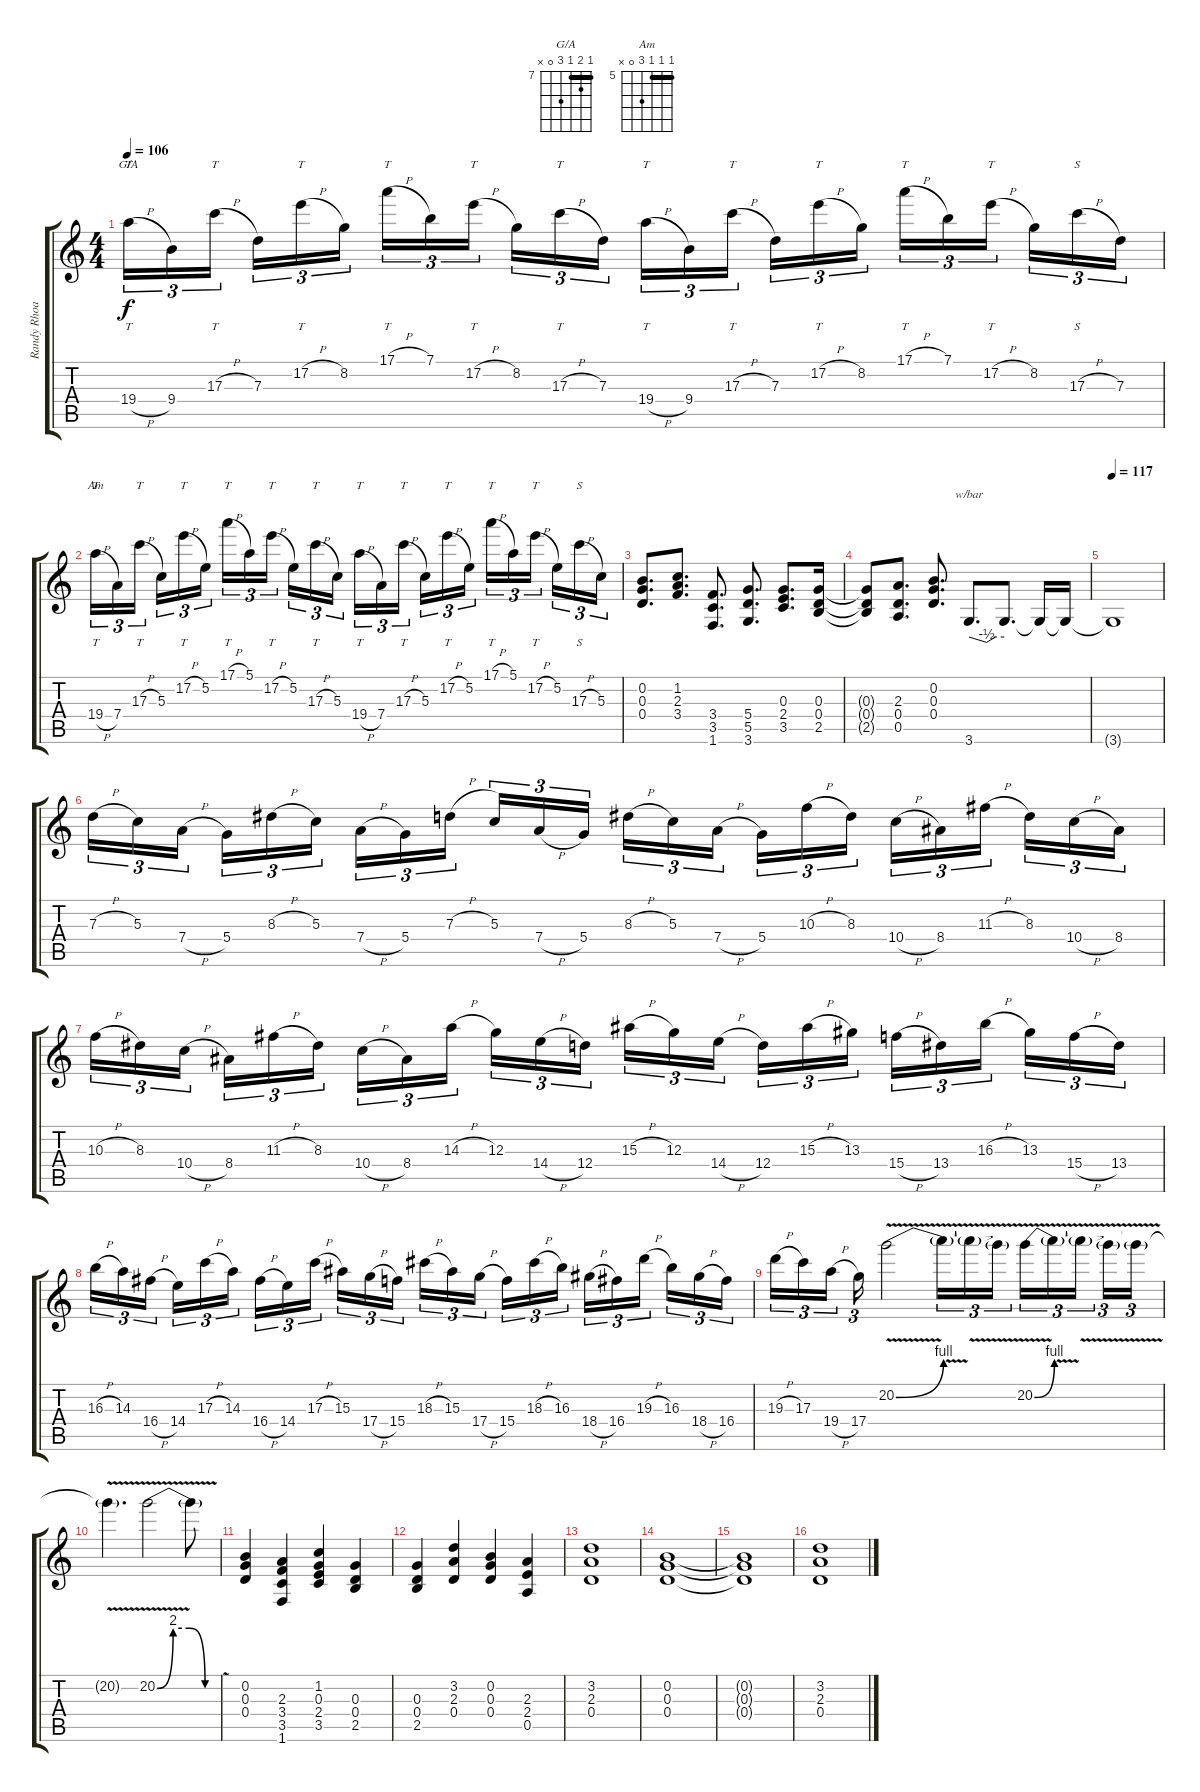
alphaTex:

\track ("Randy Rhoads" "Randy Rhoa") {instrument overdrivenguitar}
\staff {score tabs}
\tuning (E4 B3 G3 D3 A2 E2) {hide}
\chord ("G/A" 7 8 7 9 0 x) {firstfret 7 barre 7}
\chord ("Am" 5 5 5 7 0 x) {firstfret 5 barre 5}
\ts (4 4)
\tempo 106
\clef g2
\ks c
19.4{h}.16{tt tu (3 2) ch "G/A" dy f} 9.4.16{tu (3 2)} 17.3{h}.16{tt tu (3 2) beam splitsecondary} 7.3.16{tu (3 2)} 17.2{h}.16{tt tu (3 2)} 8.2.16{tu (3 2)} 17.1{h}.16{tt tu (3 2)} 7.1.16{tu (3 2)} 17.2{h}.16{tt tu (3 2) beam splitsecondary} 8.2.16{tu (3 2)} 17.3{h}.16{tt tu (3 2)} 7.3.16{tu (3 2)} 19.4{h}.16{tt tu (3 2)} 9.4.16{tu (3 2)} 17.3{h}.16{tt tu (3 2) beam splitsecondary} 7.3.16{tu (3 2)} 17.2{h}.16{tt tu (3 2)} 8.2.16{tu (3 2)} 17.1{h}.16{tt tu (3 2)} 7.1.16{tu (3 2)} 17.2{h}.16{tt tu (3 2) beam splitsecondary} 8.2.16{tu (3 2)} 17.3{h}.16{s tu (3 2)} 7.3.16{tu (3 2)} |
19.4{h}.16{tt tu (3 2) ch "Am"} 7.4.16{tu (3 2)} 17.3{h}.16{tt tu (3 2) beam splitsecondary} 5.3.16{tu (3 2)} 17.2{h}.16{tt tu (3 2)} 5.2.16{tu (3 2)} 17.1{h}.16{tt tu (3 2)} 5.1.16{tu (3 2)} 17.2{h}.16{tt tu (3 2) beam splitsecondary} 5.2.16{tu (3 2)} 17.3{h}.16{tt tu (3 2)} 5.3.16{tu (3 2)} 19.4{h}.16{tt tu (3 2)} 7.4.16{tu (3 2)} 17.3{h}.16{tt tu (3 2) beam splitsecondary} 5.3.16{tu (3 2)} 17.2{h}.16{tt tu (3 2)} 5.2.16{tu (3 2)} 17.1{h}.16{tt tu (3 2)} 5.1.16{tu (3 2)} 17.2{h}.16{tt tu (3 2) beam splitsecondary} 5.2.16{tu (3 2)} 17.3{h}.16{s tu (3 2)} 5.3.16{tu (3 2)} |
(0.2 0.3 0.4).8{d} (1.2 2.3 3.4).8{d} (3.4 3.5 1.6).8{d} (5.4 5.5 3.6).8{d} (0.3 2.4 3.5).8{d} (0.3 0.4 2.5).16 |
(0.3{t} 0.4{t} 2.5{t}).8 (2.3 0.4 0.5).8{d} (0.2 0.3 0.4).8{d} 3.6.8{d tbe (custom default 0 0 30 -2 45 0 60 0)} 3.6{t}.8{d} 3.6{t}.16 3.6{t}.16 |
\tempo 117
3.6{t}.1 |
7.3{h}.16{tu (3 2)} 5.3.16{tu (3 2)} 7.4{h}.16{tu (3 2) beam splitsecondary} 5.4.16{tu (3 2)} 8.3{h}.16{tu (3 2)} 5.3.16{tu (3 2)} 7.4{h}.16{tu (3 2)} 5.4.16{tu (3 2)} 7.3{h}.16{tu (3 2) beam splitsecondary} 5.3.16{tu (3 2)} 7.4{h}.16{tu (3 2)} 5.4.16{tu (3 2)} 8.3{h}.16{tu (3 2)} 5.3.16{tu (3 2)} 7.4{h}.16{tu (3 2) beam splitsecondary} 5.4.16{tu (3 2)} 10.3{h}.16{tu (3 2)} 8.3.16{tu (3 2)} 10.4{h}.16{tu (3 2)} 8.4.16{tu (3 2)} 11.3{h}.16{tu (3 2) beam splitsecondary} 8.3.16{tu (3 2)} 10.4{h}.16{tu (3 2)} 8.4.16{tu (3 2)} |
10.3{h}.16{tu (3 2)} 8.3.16{tu (3 2)} 10.4{h}.16{tu (3 2) beam splitsecondary} 8.4.16{tu (3 2)} 11.3{h}.16{tu (3 2)} 8.3.16{tu (3 2)} 10.4{h}.16{tu (3 2)} 8.4.16{tu (3 2)} 14.3{h}.16{tu (3 2) beam splitsecondary} 12.3.16{tu (3 2)} 14.4{h}.16{tu (3 2)} 12.4.16{tu (3 2)} 15.3{h}.16{tu (3 2)} 12.3.16{tu (3 2)} 14.4{h}.16{tu (3 2) beam splitsecondary} 12.4.16{tu (3 2)} 15.3{h}.16{tu (3 2)} 13.3.16{tu (3 2)} 15.4{h}.16{tu (3 2)} 13.4.16{tu (3 2)} 16.3{h}.16{tu (3 2) beam splitsecondary} 13.3.16{tu (3 2)} 15.4{h}.16{tu (3 2)} 13.4.16{tu (3 2)} |
16.3{h}.16{tu (3 2)} 14.3.16{tu (3 2)} 16.4{h}.16{tu (3 2) beam splitsecondary} 14.4.16{tu (3 2)} 17.3{h}.16{tu (3 2)} 14.3.16{tu (3 2)} 16.4{h}.16{tu (3 2)} 14.4.16{tu (3 2)} 17.3{h}.16{tu (3 2) beam splitsecondary} 15.3.16{tu (3 2)} 17.4{h}.16{tu (3 2)} 15.4.16{tu (3 2)} 18.3{h}.16{tu (3 2)} 15.3.16{tu (3 2)} 17.4{h}.16{tu (3 2) beam splitsecondary} 15.4.16{tu (3 2)} 18.3{h}.16{tu (3 2)} 16.3.16{tu (3 2)} 18.4{h}.16{tu (3 2)} 16.4.16{tu (3 2)} 19.3{h}.16{tu (3 2) beam splitsecondary} 16.3.16{tu (3 2)} 18.4{h}.16{tu (3 2)} 16.4.16{tu (3 2)} |
19.3{h}.16{tu (3 2)} 17.3.16{tu (3 2)} 19.4{h}.16{tu (3 2) beam splitsecondary} 17.4.16{tu (3 2)} 20.2{be (bend 0 0 60 4) v}.2 20.2{v t}.16{tu (3 2)} 20.2{v t}.16{tu (3 2)} 20.2{v t}.16{tu (3 2) beam splitsecondary} 20.2{be (bend 0 0 60 4) v}.16{tu (3 2)} 20.2{v t}.16{tu (3 2)} 20.2{v t}.16{tu (3 2) beam splitsecondary} 20.2{v t}.16{tu (3 2)} 20.2{v t}.16{tu (3 2)} |
20.2{v t}.4{d} 20.2{be (custom 0 0 15 8 30 8 45 0 60 0) v}.2 20.2{v t}.8 |
(0.2 0.3 0.4).4 (2.3 3.4 3.5 1.6).4 (1.2 0.3 2.4 3.5).4 (0.3 0.4 2.5).4 |
(0.3 0.4 2.5).4 (3.2 2.3 0.4).4 (0.2 0.3 0.4).4 (2.3 2.4 0.5).4 |
(3.2 2.3 0.4).1 |
(0.2 0.3 0.4).1 |
(0.2{t} 0.3{t} 0.4{t}).1 |
(3.2 2.3 0.4).1
